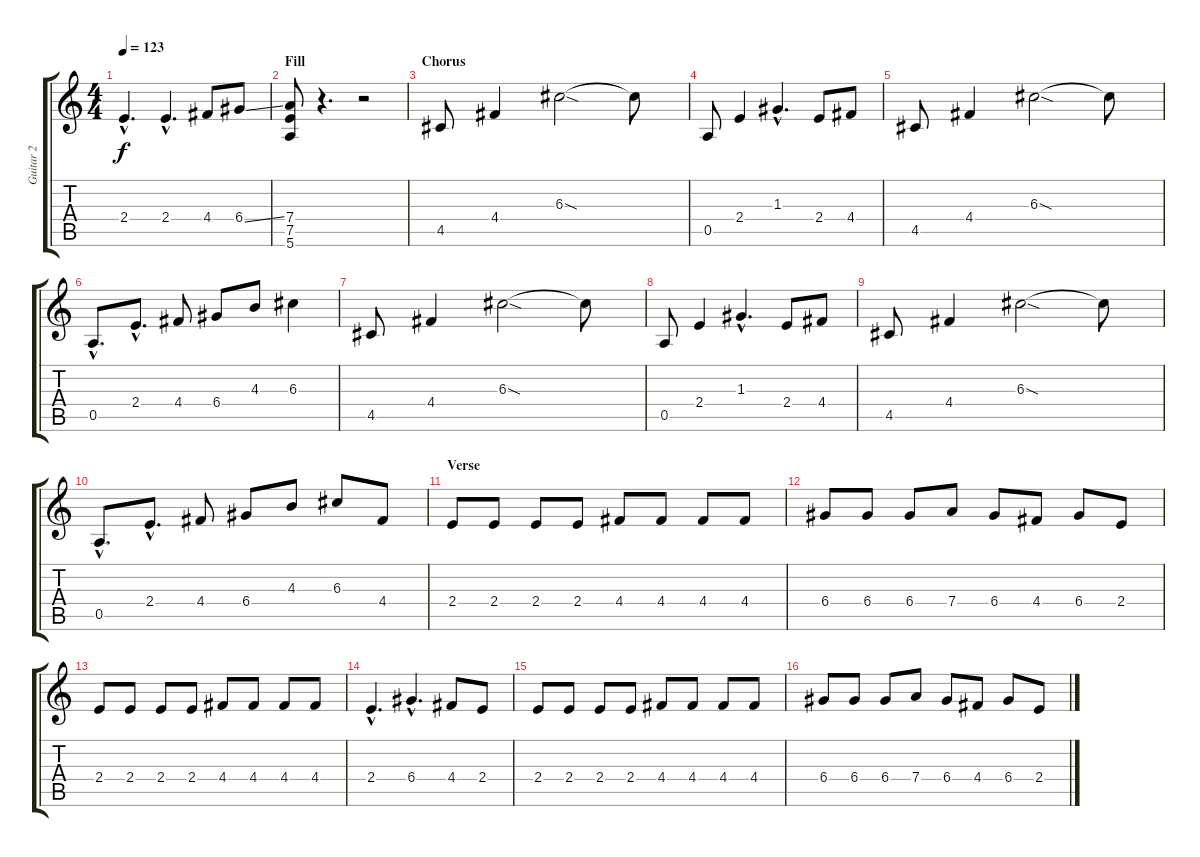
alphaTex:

\track ("Guitar 2" "Guitar 2") {instrument distortionguitar}
\staff {score tabs}
\tuning (E4 B3 G3 D3 A2 E2) {hide}
\ts (4 4)
\tempo 123
\clef g2
\ks c
2.4{hac}.4{d dy f} 2.4{hac}.4{d} 4.4.8 6.4{ss}.8 |
\section ("" "Fill")
(7.4 7.5 5.6).8 r.4{d} r.2 |
\section ("" "Chorus")
4.5.8{volume 16 instrument electricguitarclean} 4.4.4 6.3{sod}.2 6.3{t}.8 |
0.5.8 2.4.4 1.3{hac}.4{d} 2.4.8 4.4.8 |
4.5.8 4.4.4 6.3{sod}.2 6.3{t}.8 |
0.5{hac}.8{d} 2.4{hac}.8{d} 4.4.8 6.4.8 4.3.8 6.3.4 |
4.5.8 4.4.4 6.3{sod}.2 6.3{t}.8 |
0.5.8 2.4.4 1.3{hac}.4{d} 2.4.8 4.4.8 |
4.5.8 4.4.4 6.3{sod}.2 6.3{t}.8 |
0.5{hac}.8{d} 2.4{hac}.8{d} 4.4.8 6.4.8 4.3.8 6.3.8 4.4.8 |
\section ("" "Verse")
2.4.8{volume 15 instrument distortionguitar} 2.4.8 2.4.8 2.4.8 4.4.8 4.4.8 4.4.8 4.4.8 |
6.4.8 6.4.8 6.4.8 7.4.8 6.4.8 4.4.8 6.4.8 2.4.8 |
2.4.8 2.4.8 2.4.8 2.4.8 4.4.8 4.4.8 4.4.8 4.4.8 |
2.4{hac}.4{d} 6.4{hac}.4{d} 4.4.8 2.4.8 |
2.4.8 2.4.8 2.4.8 2.4.8 4.4.8 4.4.8 4.4.8 4.4.8 |
6.4.8 6.4.8 6.4.8 7.4.8 6.4.8 4.4.8 6.4.8 2.4.8
